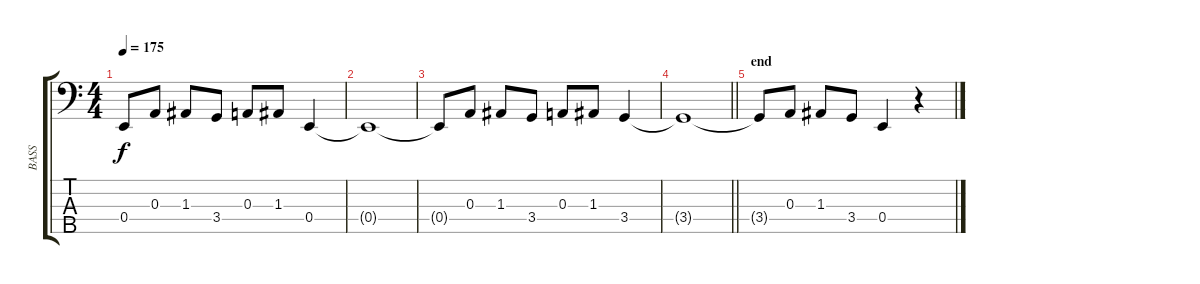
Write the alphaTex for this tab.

\track ("BASS" "BASS") {instrument electricbassfinger}
\staff {score tabs}
\tuning (G2 D2 A1 E1 B0) {hide}
\ts (4 4)
\tempo 175
\clef f4
\ks c
0.4{t}.8{dy f} 0.3.8 1.3.8 3.4.8 0.3.8 1.3.8 0.4.4 |
0.4{t}.1 |
0.4{t}.8 0.3.8 1.3.8 3.4.8 0.3.8 1.3.8 3.4.4 |
\barLineRight lightlight
3.4{t}.1 |
\section ("" "end")
3.4{t}.8 0.3.8 1.3.8 3.4.8 0.4.4 r.4
